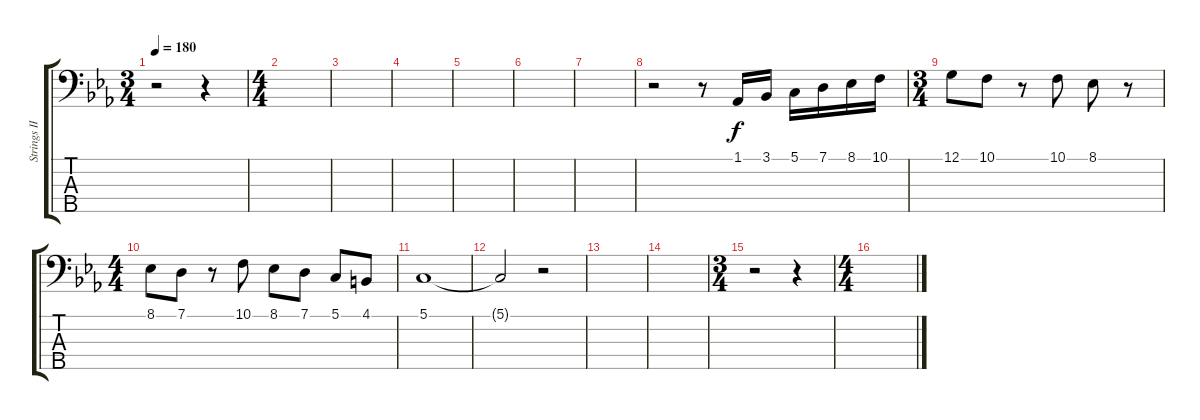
\track ("Strings III" "Strings II") {instrument stringensemble1}
\staff {score tabs}
\tuning (G2 D2 A1 E1 B0) {hide}
\ts (3 4)
\tempo 180
\clef f4
\ks eb
r.2{dy f} r.4 |
\ts (4 4)
|
|
|
|
|
|
r.2 r.8 1.1.16{volume 9} 3.1.16 5.1.16 7.1.16 8.1.16 10.1.16 |
\ts (3 4)
12.1.8 10.1.8 r.8 10.1.8 8.1.8 r.8 |
\ts (4 4)
8.1.8 7.1.8 r.8 10.1.8 8.1.8 7.1.8 5.1.8 4.1.8 |
5.1.1 |
5.1{t}.2 r.2 |
|
|
\ts (3 4)
r.2 r.4 |
\ts (4 4)
